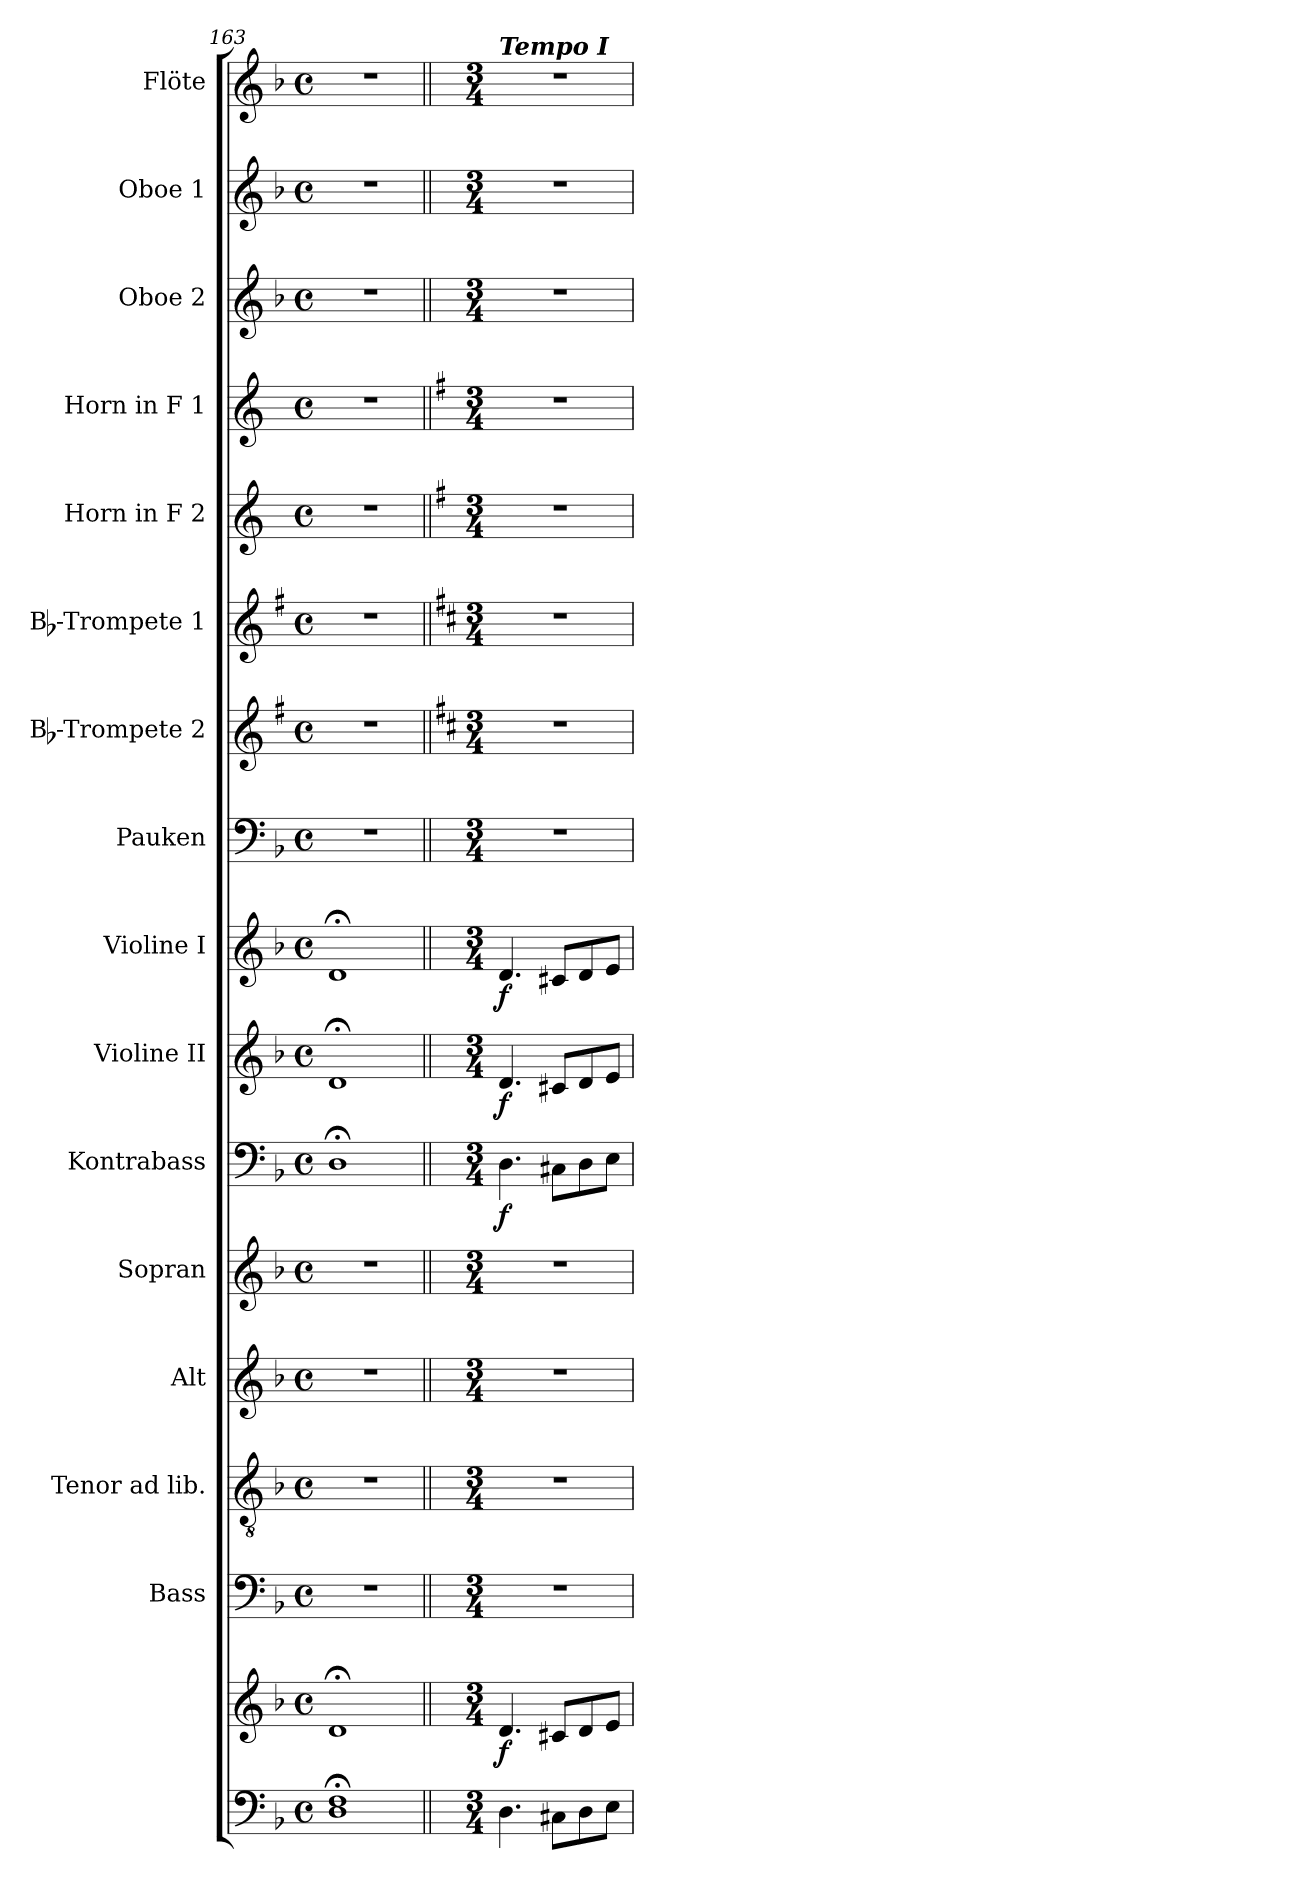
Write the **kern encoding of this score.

**kern	**kern	**dynam	**kern	**kern	**kern	**kern	**kern	**dynam	**kern	**dynam	**kern	**dynam	**kern	**kern	**kern	**kern	**kern	**kern	**kern	**kern
*part16	*part16	*part16	*part15	*part14	*part13	*part12	*part11	*part11	*part10	*part10	*part9	*part9	*part8	*part7	*part6	*part5	*part4	*part3	*part2	*part1
*staff17	*staff16	*staff16/17	*staff15	*staff14	*staff13	*staff12	*staff11	*staff11	*staff10	*staff10	*staff9	*staff9	*staff8	*staff7	*staff6	*staff5	*staff4	*staff3	*staff2	*staff1
*	*	*	*I"Bass	*I"Tenor ad lib.	*I"Alt	*I"Sopran	*I"Kontrabass	*	*I"Violine II	*	*I"Violine I	*	*I"Pauken	*I"Bb-Trompete 2	*I"Bb-Trompete 1	*I"Horn in F 2	*I"Horn in F 1	*I"Oboe 2	*I"Oboe 1	*I"Flöte
*	*	*	*I'B.	*I'T.	*I'A.	*I'S.	*I'Kb.	*	*I'Vl. II	*	*I'Vl. I	*	*I'Pk.	*I'Bb Trp. 2	*I'Bb Trp. 1	*	*	*I'Ob. 2	*I'Ob. 1	*I'Fl.
!!LO:PB:g=z
*clefF4	*clefG2	*	*clefF4	*clefGv2	*clefG2	*clefG2	*clefF4	*	*clefG2	*	*clefG2	*	*clefF4	*clefG2	*clefG2	*clefG2	*clefG2	*clefG2	*clefG2	*clefG2
*	*	*	*	*	*	*	*ITrd7c12	*	*	*	*	*	*	*ITrd1c2	*ITrd1c2	*ITrd4c7	*ITrd4c7	*	*	*
*k[b-]	*k[b-]	*	*k[b-]	*k[b-]	*k[b-]	*k[b-]	*k[b-]	*	*k[b-]	*	*k[b-]	*	*k[b-]	*k[b-]	*k[b-]	*k[b-]	*k[b-]	*k[b-]	*k[b-]	*k[b-]
*F:	*F:	*	*F:	*F:	*F:	*F:	*F:	*	*F:	*	*F:	*	*F:	*F:	*F:	*F:	*F:	*F:	*F:	*F:
*M4/4	*M4/4	*	*M4/4	*M4/4	*M4/4	*M4/4	*M4/4	*	*M4/4	*	*M4/4	*	*M4/4	*M4/4	*M4/4	*M4/4	*M4/4	*M4/4	*M4/4	*M4/4
*met(c)	*met(c)	*	*met(c)	*met(c)	*met(c)	*met(c)	*met(c)	*	*met(c)	*	*met(c)	*	*met(c)	*met(c)	*met(c)	*met(c)	*met(c)	*met(c)	*met(c)	*met(c)
=163	=163	=163	=163	=163	=163	=163	=163	=163	=163	=163	=163	=163	=163	=163	=163	=163	=163	=163	=163	=163
1D;< 1F;<	1d;<	.	1r	1r	1r	1r	1DD;<	.	1d;<	.	1d;<	.	1r	1r	1r	1r	1r	1r	1r	1r
=164||	=164||	=164||	=164||	=164||	=164||	=164||	=164||	=164||	=164||	=164||	=164||	=164||	=164||	=164||	=164||	=164||	=164||	=164||	=164||	=164||
*k[]	*k[]	*	*k[]	*k[]	*k[]	*k[]	*k[]	*	*k[]	*	*k[]	*	*k[]	*k[]	*k[]	*k[]	*k[]	*k[]	*k[]	*k[]
*C:	*C:	*	*C:	*C:	*C:	*C:	*C:	*	*C:	*	*C:	*	*C:	*C:	*C:	*C:	*C:	*C:	*C:	*C:
*M3/4	*M3/4	*	*M3/4	*M3/4	*M3/4	*M3/4	*M3/4	*	*M3/4	*	*M3/4	*	*M3/4	*M3/4	*M3/4	*M3/4	*M3/4	*M3/4	*M3/4	*M3/4
!	!	!	!	!	!	!	!	!	!	!	!	!	!	!	!	!	!	!	!	!LO:TX:a:Bi:t=Tempo I
!	!	!LO:DY:b	!	!	!	!	!	!LO:DY:b	!	!LO:DY:b	!	!LO:DY:b	!	!	!	!	!	!	!	!
4.D\	4.d/	f	2.r	2.r	2.r	2.r	4.DD\	f	4.d/	f	4.d/	f	2.r	2.r	2.r	2.r	2.r	2.r	2.r	2.r
8C#X\L	8c#X/L	.	.	.	.	.	8CC#X\L	.	8c#X/L	.	8c#X/L	.	.	.	.	.	.	.	.	.
8D\	8d/	.	.	.	.	.	8DD\	.	8d/	.	8d/	.	.	.	.	.	.	.	.	.
8E\J	8e/J	.	.	.	.	.	8EE\J	.	8e/J	.	8e/J	.	.	.	.	.	.	.	.	.
=	=	=	=	=	=	=	=	=	=	=	=	=	=	=	=	=	=	=	=	=
*-	*-	*-	*-	*-	*-	*-	*-	*-	*-	*-	*-	*-	*-	*-	*-	*-	*-	*-	*-	*-
